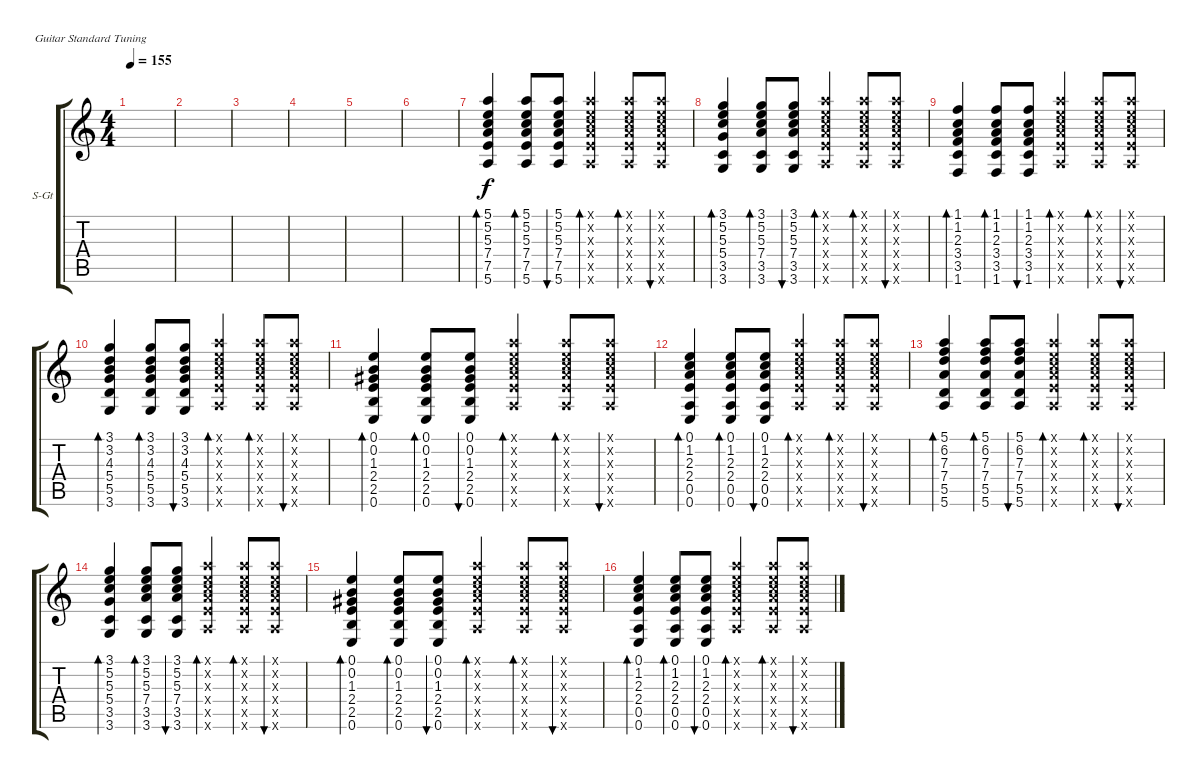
\bracketExtendMode groupsimilarinstruments
\firstSystemTrackNameOrientation horizontal
\otherSystemsTrackNameOrientation horizontal
\track ("Г. Каспарян" "S-Gt") {instrument acousticguitarsteel}
\staff {score tabs}
\tuning (E4 B3 G3 D3 A2 E2)
\ts (4 4)
\tempo 155
\clef g2
\scale
0.487395
\ks c
|
\scale
0.256303 |
\scale
0.256303 |
\scale
0.333333 |
\scale
0.333333 |
\scale
0.333333 |
\scale
0.333333 (5.6 7.5 7.4 5.3 5.2 5.1).4{bd 55} (5.6 7.5 7.4 5.3 5.2 5.1).8{bd 46} (5.6 7.5 7.4 5.3 5.2 5.1).8{bu 48} (5.6{x} 7.5{x} 7.4{x} 5.3{x} 5.2{x} 5.1{x}).4{bd 55} (5.6{x} 7.5{x} 7.4{x} 5.3{x} 5.2{x} 5.1{x}).8{bd 46} (5.6{x} 7.5{x} 7.4{x} 5.3{x} 5.2{x} 5.1{x}).8{bu 48} |
\scale
0.333333 (3.6 3.5 5.4 5.3 5.2 3.1).4{bd 55} (3.6 3.5 7.4 5.3 5.2 3.1).8{bd 46} (3.6 3.5 7.4 5.3 5.2 3.1).8{bu 48} (5.6{x} 7.5{x} 7.4{x} 5.3{x} 5.2{x} 5.1{x}).4{bd 55} (5.6{x} 7.5{x} 7.4{x} 5.3{x} 5.2{x} 5.1{x}).8{bd 46} (5.6{x} 7.5{x} 7.4{x} 5.3{x} 5.2{x} 5.1{x}).8{bu 48} |
\scale
0.333333 (1.6 3.5 3.4 2.3 1.2 1.1).4{bd 55} (1.6 3.5 3.4 2.3 1.2 1.1).8{bd 46} (1.6 3.5 3.4 2.3 1.2 1.1).8{bu 48} (5.6{x} 7.5{x} 7.4{x} 5.3{x} 5.2{x} 5.1{x}).4{bd 55} (5.6{x} 7.5{x} 7.4{x} 5.3{x} 5.2{x} 5.1{x}).8{bd 46} (5.6{x} 7.5{x} 7.4{x} 5.3{x} 5.2{x} 5.1{x}).8{bu 48} |
\scale
0.333333 (3.6 5.5 5.4 4.3 3.2 3.1).4{bd 55} (3.6 5.5 5.4 4.3 3.2 3.1).8{bd 46} (3.6 5.5 5.4 4.3 3.2 3.1).8{bu 48} (5.6{x} 7.5{x} 7.4{x} 5.3{x} 5.2{x} 5.1{x}).4{bd 55} (5.6{x} 7.5{x} 7.4{x} 5.3{x} 5.2{x} 5.1{x}).8{bd 46} (5.6{x} 7.5{x} 7.4{x} 5.3{x} 5.2{x} 5.1{x}).8{bu 48} |
\scale
0.333333 (0.6 2.5 2.4 1.3 0.2 0.1).4{bd 55} (0.6 2.5 2.4 1.3 0.2 0.1).8{bd 46} (0.6 2.5 2.4 1.3 0.2 0.1).8{bu 48} (5.6{x} 7.5{x} 7.4{x} 5.3{x} 5.2{x} 5.1{x}).4{bd 55} (5.6{x} 7.5{x} 7.4{x} 5.3{x} 5.2{x} 5.1{x}).8{bd 46} (5.6{x} 7.5{x} 7.4{x} 5.3{x} 5.2{x} 5.1{x}).8{bu 48} |
\scale
0.333333 (0.6 0.5 2.4 2.3 1.2 0.1).4{bd 55} (0.6 0.5 2.4 2.3 1.2 0.1).8{bd 46} (0.6 0.5 2.4 2.3 1.2 0.1).8{bu 48} (5.6{x} 7.5{x} 7.4{x} 5.3{x} 5.2{x} 5.1{x}).4{bd 55} (5.6{x} 7.5{x} 7.4{x} 5.3{x} 5.2{x} 5.1{x}).8{bd 46} (5.6{x} 7.5{x} 7.4{x} 5.3{x} 5.2{x} 5.1{x}).8{bu 48} |
\scale
0.333333 (5.6 5.5 7.4 7.3 6.2 5.1).4{bd 55} (5.6 5.5 7.4 7.3 6.2 5.1).8{bd 46} (5.6 5.5 7.4 7.3 6.2 5.1).8{bu 48} (5.6{x} 7.5{x} 7.4{x} 5.3{x} 5.2{x} 5.1{x}).4{bd 55} (5.6{x} 7.5{x} 7.4{x} 5.3{x} 5.2{x} 5.1{x}).8{bd 46} (5.6{x} 7.5{x} 7.4{x} 5.3{x} 5.2{x} 5.1{x}).8{bu 48} |
\scale
0.333333 (3.6 3.5 5.4 5.3 5.2 3.1).4{bd 55} (3.6 3.5 7.4 5.3 5.2 3.1).8{bd 46} (3.6 3.5 7.4 5.3 5.2 3.1).8{bu 48} (5.6{x} 7.5{x} 7.4{x} 5.3{x} 5.2{x} 5.1{x}).4{bd 55} (5.6{x} 7.5{x} 7.4{x} 5.3{x} 5.2{x} 5.1{x}).8{bd 46} (5.6{x} 7.5{x} 7.4{x} 5.3{x} 5.2{x} 5.1{x}).8{bu 48} |
\scale
0.333333 (0.6 2.5 2.4 1.3 0.2 0.1).4{bd 55} (0.6 2.5 2.4 1.3 0.2 0.1).8{bd 46} (0.6 2.5 2.4 1.3 0.2 0.1).8{bu 48} (5.6{x} 7.5{x} 7.4{x} 5.3{x} 5.2{x} 5.1{x}).4{bd 55} (5.6{x} 7.5{x} 7.4{x} 5.3{x} 5.2{x} 5.1{x}).8{bd 46} (5.6{x} 7.5{x} 7.4{x} 5.3{x} 5.2{x} 5.1{x}).8{bu 48} |
\scale
0.333333 (0.6 0.5 2.4 2.3 1.2 0.1).4{bd 55} (0.6 0.5 2.4 2.3 1.2 0.1).8{bd 46} (0.6 0.5 2.4 2.3 1.2 0.1).8{bu 48} (5.6{x} 7.5{x} 7.4{x} 5.3{x} 5.2{x} 5.1{x}).4{bd 55} (5.6{x} 7.5{x} 7.4{x} 5.3{x} 5.2{x} 5.1{x}).8{bd 46} (5.6{x} 7.5{x} 7.4{x} 5.3{x} 5.2{x} 5.1{x}).8{bu 48}
